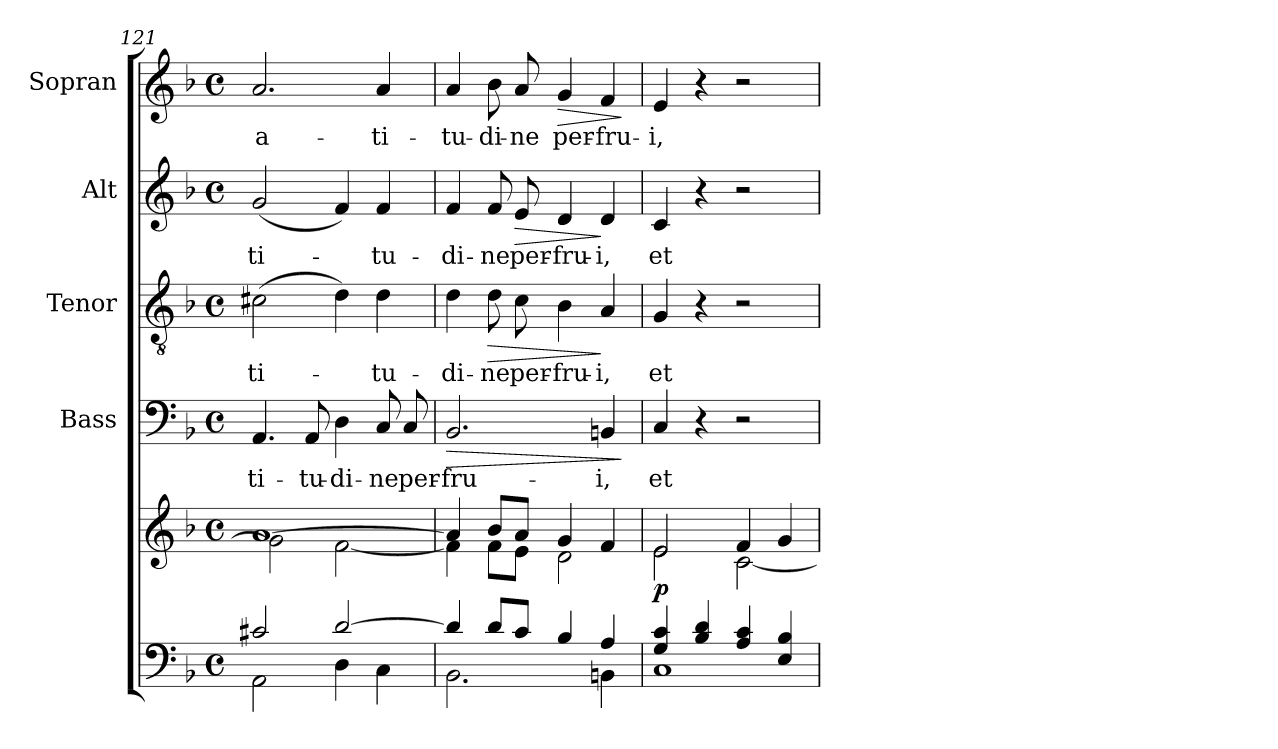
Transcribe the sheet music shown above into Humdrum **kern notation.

**kern	**kern	**dynam	**kern	**text	**dynam	**kern	**text	**dynam	**kern	**text	**dynam	**kern	**text	**dynam
*part5	*part5	*part5	*part4	*part4	*part4	*part3	*part3	*part3	*part2	*part2	*part2	*part1	*part1	*part1
*staff6	*staff5	*staff5/6	*staff4	*staff4	*staff4	*staff3	*staff3	*staff3	*staff2	*staff2	*staff2	*staff1	*staff1	*staff1
*	*	*	*I"Bass	*	*	*I"Tenor	*	*	*I"Alt	*	*	*I"Sopran	*	*
*	*	*	*I'B.	*	*	*I'T.	*	*	*I'A.	*	*	*I'S.	*	*
*clefF4	*clefG2	*	*clefF4	*	*	*clefGv2	*	*	*clefG2	*	*	*clefG2	*	*
*k[b-]	*k[b-]	*	*k[b-]	*	*	*k[b-]	*	*	*k[b-]	*	*	*k[b-]	*	*
*F:	*F:	*	*F:	*	*	*F:	*	*	*F:	*	*	*F:	*	*
*M4/4	*M4/4	*	*M4/4	*	*	*M4/4	*	*	*M4/4	*	*	*M4/4	*	*
*met(c)	*met(c)	*	*met(c)	*	*	*met(c)	*	*	*met(c)	*	*	*met(c)	*	*
=121	=121	=121	=121	=121	=121	=121	=121	=121	=121	=121	=121	=121	=121	=121
*^	*^	*	*	*	*	*	*	*	*	*	*	*	*	*
!	!	!	!	!	!	!LO:LY:b	!	!	!LO:LY:b	!	!	!LO:LY:b	!	!	!LO:LY:b	!
2c#X/	2AA\	[>1a	2g\]	.	4.AA/	-ti-	.	(>2c#X\	-ti-	.	(<2g/	-ti-	.	2.a/	-a-	.
!	!	!	!	!	!	!LO:LY:b	!	!	!	!	!	!	!	!	!	!
.	.	.	.	.	8AA/	-tu-	.	.	.	.	.	.	.	.	.	.
!	!	!	!	!	!	!LO:LY:b	!	!	!	!	!	!	!	!	!	!
[>2d/	4D\	.	[<2f\	.	4D\	-di-	.	4d\)	.	.	4f/)	.	.	.	.	.
!	!	!	!	!	!	!LO:LY:b	!	!	!LO:LY:b	!	!	!LO:LY:b	!	!	!LO:LY:b	!
.	4C\	.	.	.	8C/	-ne	.	4d\	-tu-	.	4f/	-tu-	.	4a/	-ti-	.
!	!	!	!	!	!	!LO:LY:b	!	!	!	!	!	!	!	!	!	!
.	.	.	.	.	8C/	per-	.	.	.	.	.	.	.	.	.	.
=122	=122	=122	=122	=122	=122	=122	=122	=122	=122	=122	=122	=122	=122	=122	=122	=122
!	!	!	!	!	!	!LO:LY:b	!LO:HP:b	!	!LO:LY:b	!	!	!LO:LY:b	!	!	!LO:LY:b	!
4d/]	2.BB-\	4a/]	4f\]	.	2.BB-/	-fru-	>	4d\	-di-	.	4f/	-di-	.	4a/	-tu-	.
!	!	!	!	!	!	!	!	!	!LO:LY:b	!LO:HP:b	!	!LO:LY:b	!	!	!LO:LY:b	!
8d/L	.	8b-/L	8f\L	.	.	.	.	8d\	-ne	>	8f/	-ne	.	8b-\	-di-	.
!	!	!	!	!	!	!	!	!	!LO:LY:b	!	!	!LO:LY:b	!LO:HP:b	!	!LO:LY:b	!
8c/J	.	8a/J	8e\J	.	.	.	.	8c\	per-	.	8e/	per-	>	8a/	-ne	.
!	!	!	!	!	!	!	!	!	!LO:LY:b	!	!	!LO:LY:b	!	!	!LO:LY:b	!LO:HP:b
4B-/	.	4g/	2d\	.	.	.	.	4B-\	-fru-	.	4d/	-fru-	.	4g/	per-	>
!	!	!	!	!	!	!LO:LY:b	!	!	!LO:LY:b	!	!	!LO:LY:b	!	!	!LO:LY:b	!
4A/	4BBn\	4f/	.	.	4BBn/	-i,	.	4A/	-i,	]	4d/	-i,	]	4f/	-fru-	.
*v	*v	*	*	*	*	*	*	*	*	*	*	*	*	*	*	*
*	*v	*v	*	*	*	*	*	*	*	*	*	*	*	*	*
.	.	.	.	.	]	.	.	.	.	.	.	.	.	]
=123	=123	=123	=123	=123	=123	=123	=123	=123	=123	=123	=123	=123	=123	=123
*^	*^	*	*	*	*	*	*	*	*	*	*	*	*	*
!	!	!	!	!LO:DY:b	!	!LO:LY:b	!	!	!LO:LY:b	!	!	!LO:LY:b	!	!	!LO:LY:b	!
4G/ 4c/	1C	2e/	2e\	p	4C/	et	.	4G/	et	.	4c/	et	.	4e/	-i,	.
4B-/ 4d/	.	.	.	.	4r	.	.	4r	.	.	4r	.	.	4r	.	.
4A/ 4c/	.	4f/	[<2c\	.	2r	.	.	2r	.	.	2r	.	.	2r	.	.
4E/ 4B-/	.	4g/	.	.	.	.	.	.	.	.	.	.	.	.	.	.
*v	*v	*	*	*	*	*	*	*	*	*	*	*	*	*	*	*
*	*v	*v	*	*	*	*	*	*	*	*	*	*	*	*	*
=	=	=	=	=	=	=	=	=	=	=	=	=	=	=
*-	*-	*-	*-	*-	*-	*-	*-	*-	*-	*-	*-	*-	*-	*-
